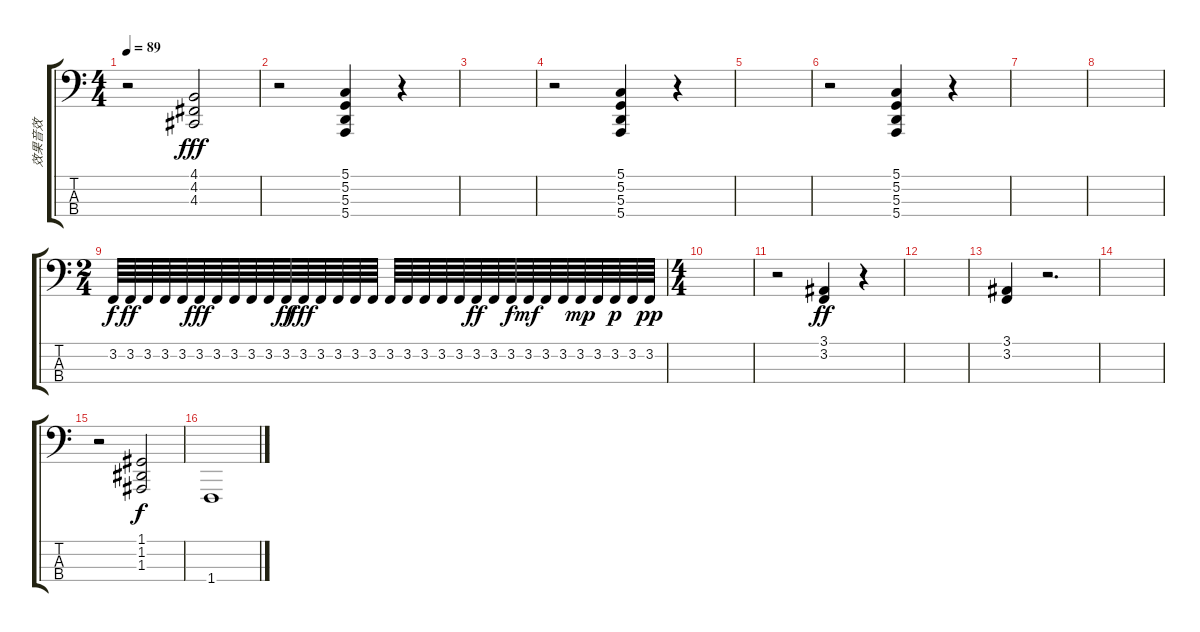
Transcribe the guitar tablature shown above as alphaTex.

\track ("效果音效" "效果音效") {instrument gunshot}
\staff {score tabs}
\tuning (G2 D2 A1 E1) {hide}
\ts (4 4)
\tempo 89
\clef f4
\ks c
r.2{dy fff} (4.1 4.2 4.3).2 |
r.2 (5.1 5.2 5.3 5.4).4 r.4 |
|
r.2 (5.1 5.2 5.3 5.4).4 r.4 |
|
r.2 (5.1 5.2 5.3 5.4).4 r.4 |
|
|
\ts (2 4)
3.2.64{dy f} 3.2.64{dy ff} 3.2.64 3.2.64 3.2.64 3.2.64{dy fff} 3.2.64 3.2.64 3.2.64 3.2.64 3.2.64{dy ff} 3.2.64{dy fff} 3.2.64 3.2.64 3.2.64 3.2.64 3.2.64 3.2.64 3.2.64 3.2.64 3.2.64 3.2.64{dy ff} 3.2.64 3.2.64{dy f} 3.2.64{dy mf} 3.2.64 3.2.64 3.2.64{dy mp} 3.2.64 3.2.64{dy p} 3.2.64 3.2.64{dy pp} |
\ts (4 4)
|
r.2 (3.1 3.2).4{dy ff} r.4 |
|
(3.1 3.2).4 r.2{d} |
|
r.2 (1.1 1.2 1.3).2{dy f} |
1.4.1
